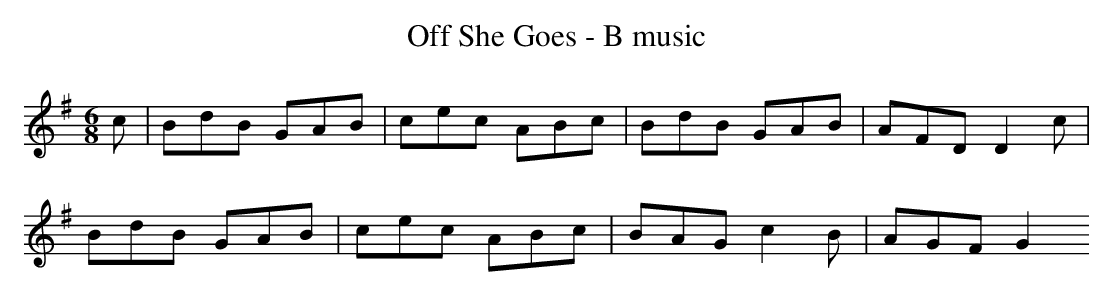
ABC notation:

X:1
T:Off She Goes - B music
M:6/8
L:1/8
K:G
c|BdB GAB|cec ABc|BdB GAB|AFD D2c|
BdB GAB|cec ABc|BAG c2B|AGF G2
